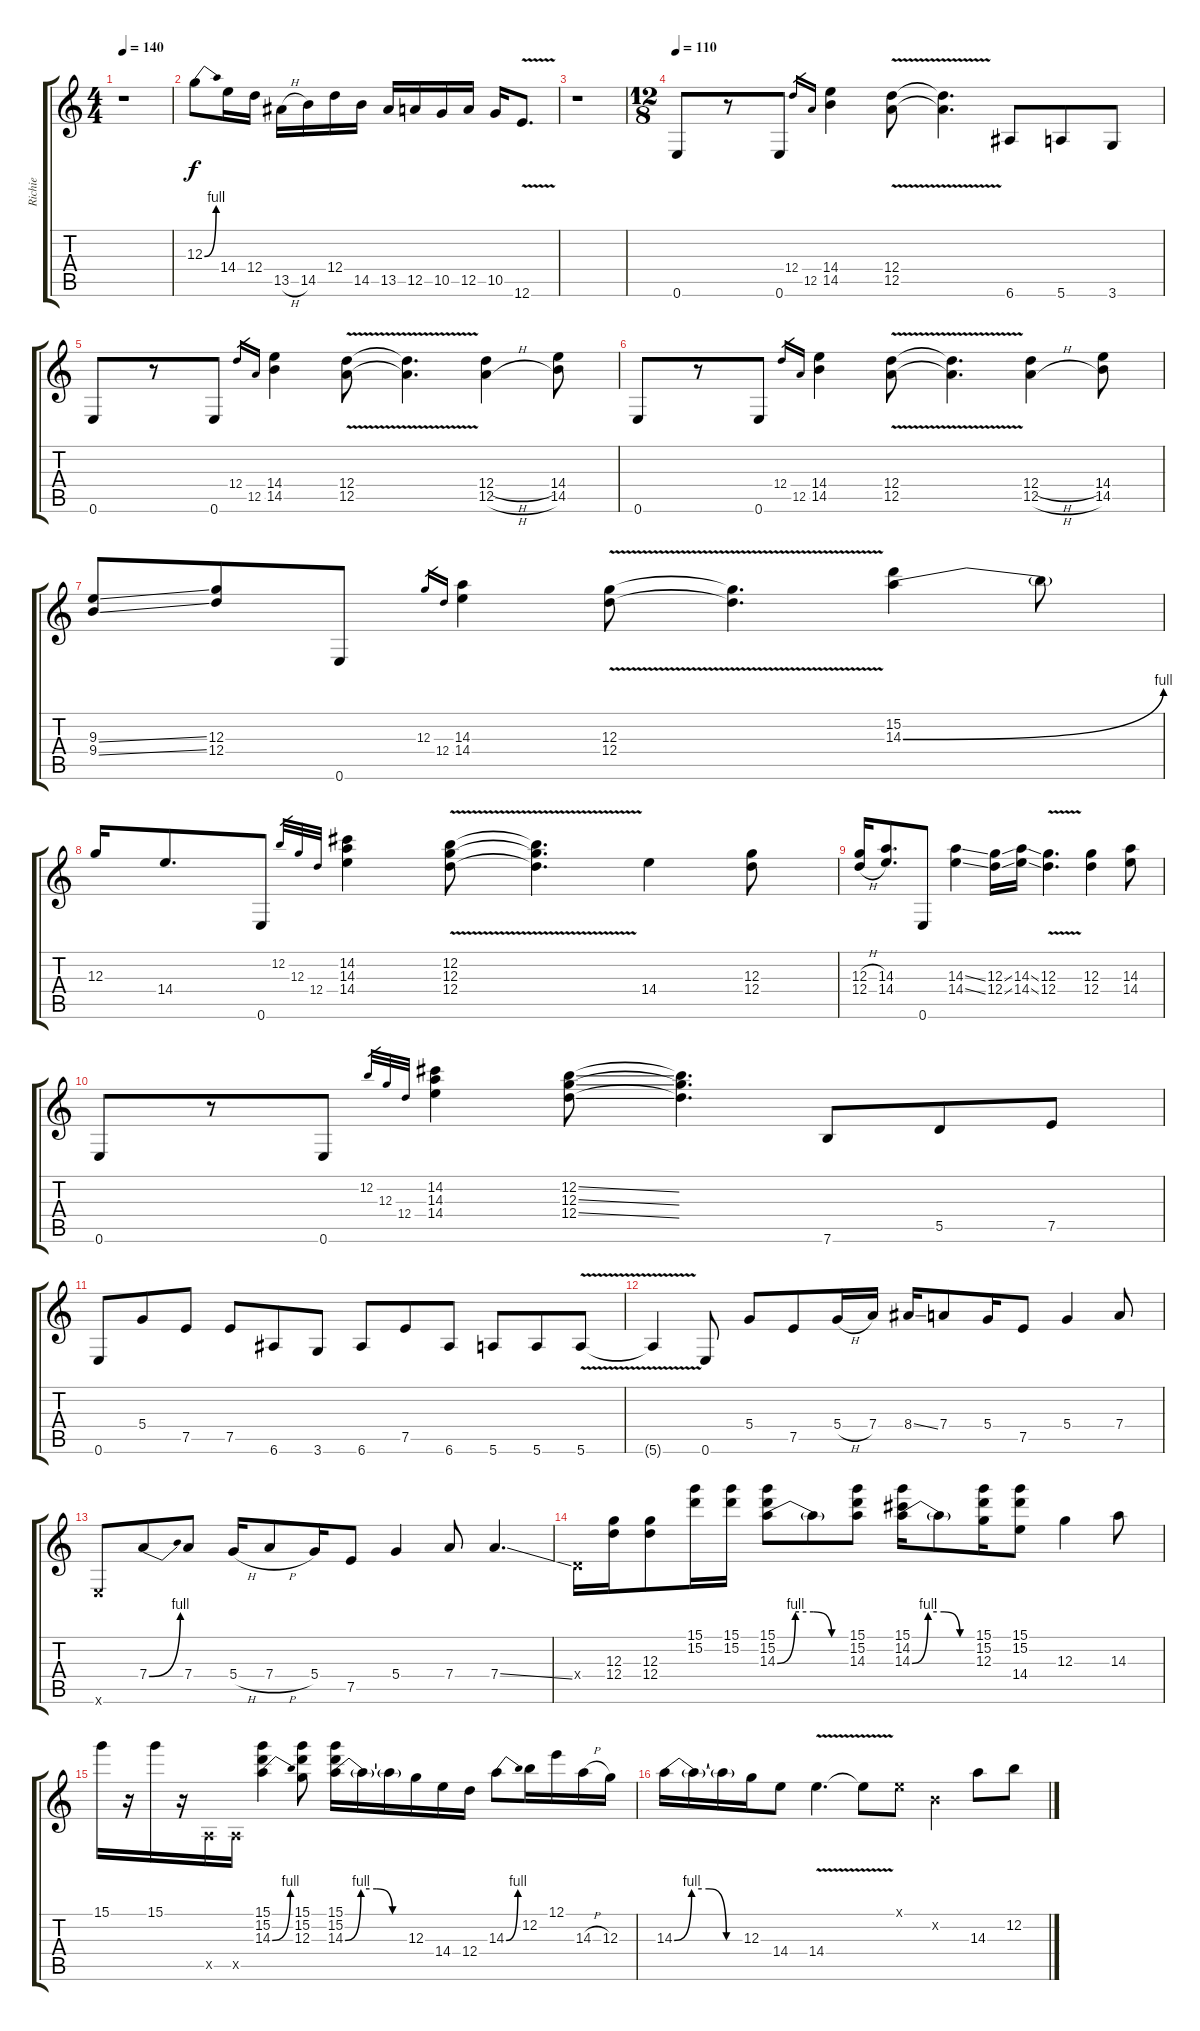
\track ("Richie" "Richie") {instrument distortionguitar}
\staff {score tabs}
\tuning (E4 B3 G3 D3 A2 E2) {hide}
\ts (4 4)
\tempo 140
\clef g2
\ks c
r.1{dy f} |
12.3{be (bend 0 0 60 4)}.8 14.4.16 12.4.16 13.5{h}.16 14.5.16 12.4.16 14.5.16 13.5.16 12.5.16 10.5.16 12.5.16 10.5.16 12.6{v}.8{d} |
r.1 |
\ts (12 8)
\tempo 110
0.6.8 r.8 0.6.8 12.4.16{gr} 12.5.16{gr} (14.4 14.5).4 (12.4{v} 12.5).8 (12.4{t} 12.5{t}).4{d} 6.6.8 5.6.8 3.6.8 |
0.6.8 r.8 0.6.8 12.4.16{gr} 12.5.16{gr} (14.4 14.5).4 (12.4{v} 12.5).8 (12.4{t} 12.5{t}).4{d} (12.4{h} 12.5{h}).4 (14.4 14.5).8 |
0.6.8 r.8 0.6.8 12.4.16{gr} 12.5.16{gr} (14.4 14.5).4 (12.4{v} 12.5).8 (12.4{t} 12.5{t}).4{d} (12.4{h} 12.5{h}).4 (14.4 14.5).8 |
(9.3{ss} 9.4{ss}).8 (12.3 12.4).8 0.6.8 12.3.16{gr} 12.4.16{gr} (14.3 14.4).4 (12.3{v} 12.4).8 (12.3{t} 12.4{t}).4{d} (15.2 14.3{be (bend 0 0 60 4)}).4 14.3{t}.8 |
12.3.16 14.4.8{d} 0.6.8 12.2.32{gr} 12.3.32{gr} 12.4.32{gr} (14.2 14.3 14.4).4 (12.2{v} 12.3 12.4).8 (12.2{t} 12.3{t} 12.4{t}).4{d} 14.4.4 (12.3 12.4).8 |
(12.3{h} 12.4{h}).16 (14.3 14.4).8{d} 0.6.8 (14.3{ss} 14.4{ss}).4 (12.3{ss} 12.4{ss}).16 (14.3{ss} 14.4{ss}).16 (12.3{v} 12.4).4{d} (12.3 12.4).4 (14.3 14.4).8 |
0.6.8 r.8 0.6.8 12.2.32{gr} 12.3.32{gr} 12.4.32{gr} (14.2 14.3 14.4).4 (12.2{ss} 12.3{ss} 12.4{ss}).8 (12.2{t} 12.3{t} 12.4{t}).4{d} 7.6.8 5.5.8 7.5.8 |
0.6.8 5.4.8 7.5.8 7.5.8 6.6.8 3.6.8 6.6.8 7.5.8 6.6.8 5.6.8 5.6.8 5.6{v}.8 |
5.6{t}.4 0.6.8 5.4.8 7.5.8 5.4{h}.16 7.4.16 8.4{ss}.16 7.4.8 5.4.16 7.5.8 5.4.4 7.4.8 |
0.6{x}.8 7.4{be (bend 0 0 60 4)}.8 7.4.8 5.4{h}.16 7.4{h}.8 5.4.16 7.5.8 5.4.4 7.4.8 7.4{ss}.4{d} |
0.4{x}.16 (12.3 12.4).16 (12.3 12.4).8 (15.1 15.2).16 (15.1 15.2).16 (15.1 15.2 14.3{be (custom 0 0 15 4 30 4 45 0 60 0)}).8 14.3{t}.8 (15.1 15.2 14.3).8 (15.1 14.2 14.3{be (custom 0 0 15 4 30 4 45 0 60 0)}).16 14.3{t}.8 (15.1 15.2 12.3).16 (15.1 15.2 14.4).8 12.3.4 14.3.8 |
15.1.16 r.16 15.1.16 r.16 0.5{x}.16 0.5{x}.16 (15.1 15.2 14.3{be (bend 0 0 60 4)}).4 (15.1 15.2 12.3).8 (15.1 15.2 14.3{be (custom 0 0 15 4 30 4 45 0 60 0)}).16 14.3{t}.16 14.3{t}.16 12.3.16 14.4.16 12.4.16 14.3{be (bend 0 0 60 4)}.8 12.2.16 12.1.16 14.3{h}.16 12.3.16 |
14.3{be (custom 0 0 15 4 30 4 45 0 60 0)}.16 14.3{t}.16 14.3{t}.16 12.3.16 14.4.8 14.4{v}.4{d} 14.4{t}.8 0.1{x}.8 0.2{x}.4 14.3.8 12.2.8
